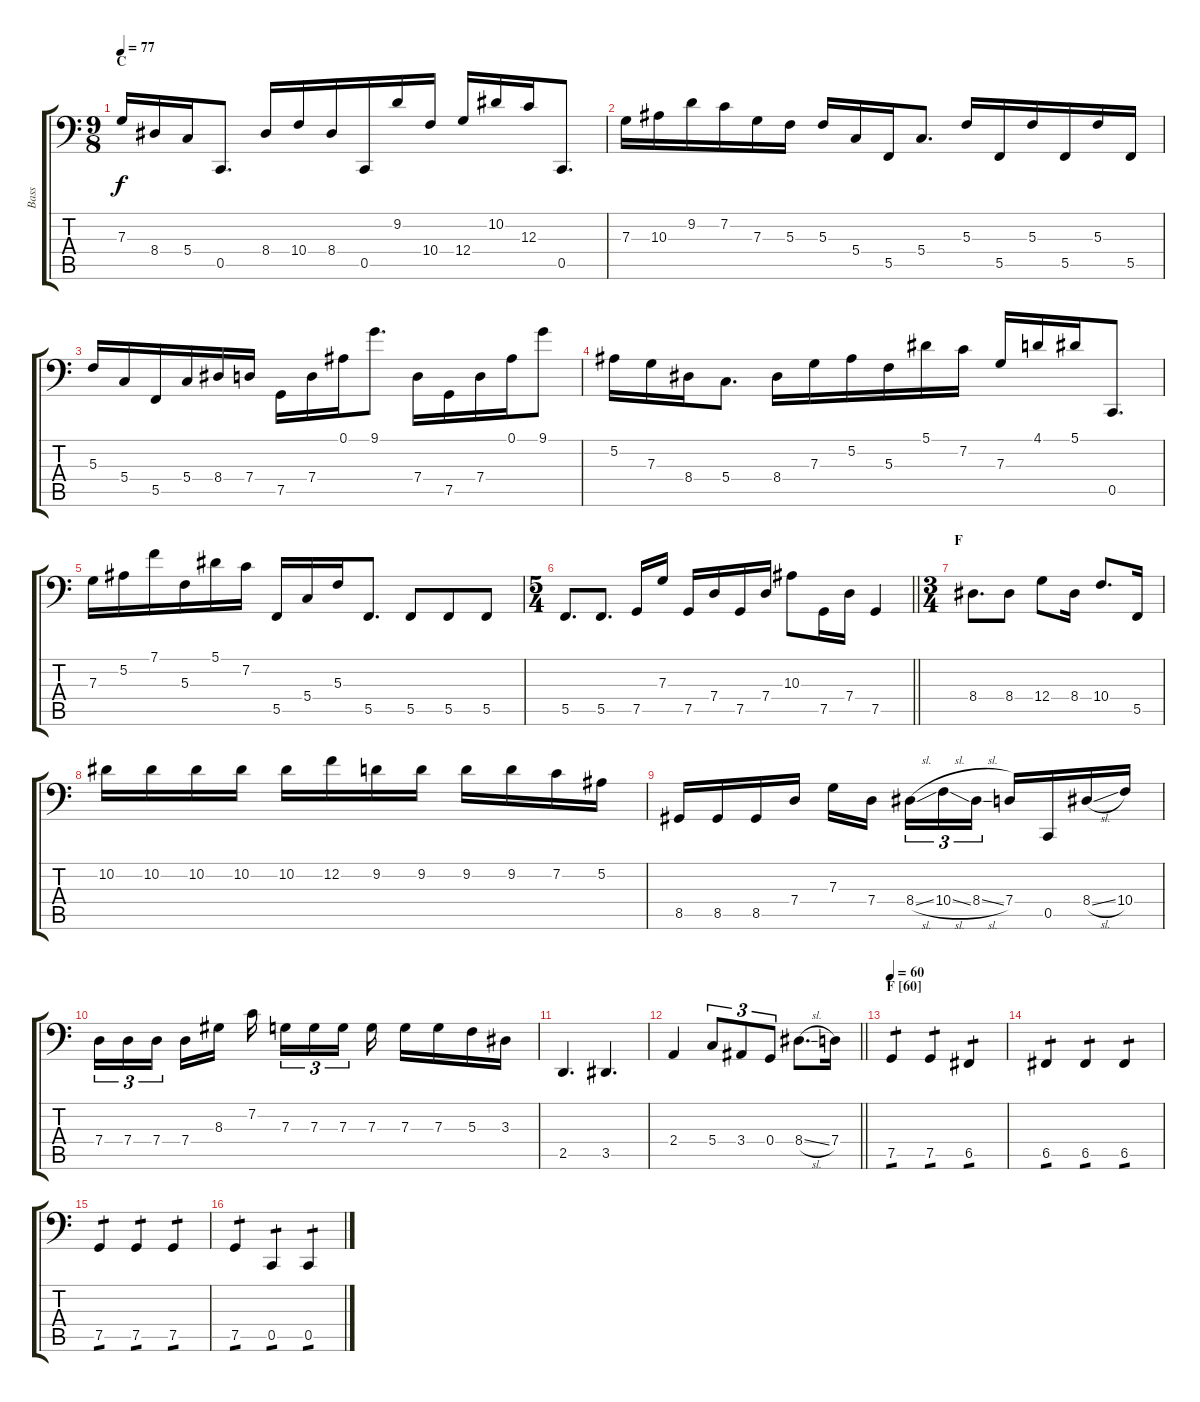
\track ("Bass" "Bass") {instrument electricbasspick}
\staff {score tabs}
\tuning (Bb2 F2 C2 G1 C1 A0) {hide}
\ts (9 8)
\section ("" "C")
\tempo 77
\clef f4
\ks c
7.3.16{dy f instrument electricbassfinger} 8.4.16 5.4.16 0.5.8{d} 8.4.16 10.4.16 8.4.16 0.5.16 9.2.16 10.4.16 12.4.16 10.2.16 12.3.16 0.5.8{d} |
7.3.16 10.3.16 9.2.16 7.2.16 7.3.16 5.3.16 5.3.16 5.4.16 5.5.16 5.4.8{d} 5.3.16 5.5.16 5.3.16 5.5.16 5.3.16 5.5.16 |
5.3.16 5.4.16 5.5.16 5.4.16 8.4.16 7.4.16 7.5.16 7.4.16 0.1.16 9.1.8{d} 7.4.16 7.5.16 7.4.16 0.1.16 9.1.8 |
5.2.16 7.3.16 8.4.16 5.4.8{d} 8.4.16 7.3.16 5.2.16 5.3.16 5.1.16 7.2.16 7.3.16 4.1.16 5.1.16 0.5.8{d} |
7.3.16 5.2.16 7.1.16 5.3.16 5.1.16 7.2.16 5.5.16 5.4.16 5.3.16 5.5.8{d} 5.5.8 5.5.8 5.5.8 |
\ts (5 4)
\barLineRight lightlight
5.5.8{d} 5.5.8{d} 7.5.16 7.3.16 7.5.16 7.4.16 7.5.16 7.4.16 10.3.8 7.5.16 7.4.16 7.5.4 |
\ts (3 4)
\section ("" "F")
8.4.8{d instrument electricbasspick} 8.4.8 12.4.8 8.4.16 10.4.8{d} 5.5.16 |
10.2.16 10.2.16 10.2.16 10.2.16 10.2.16 12.2.16 9.2.16 9.2.16 9.2.16 9.2.16 7.2.16 5.2.16 |
8.5.16 8.5.16 8.5.16 7.4.16 7.3.16 7.4.16{beam splitsecondary} 8.4{sl}.16{tu (3 2)} 10.4{sl}.16{tu (3 2)} 8.4{sl}.16{tu (3 2)} 7.4.16 0.5.16 8.4{sl}.16 10.4.16 |
7.4.16{tu (3 2)} 7.4.16{tu (3 2)} 7.4.16{tu (3 2) beam splitsecondary} 7.4.16 8.3.16 7.2.16{beam splitsecondary} 7.3.16{tu (3 2)} 7.3.16{tu (3 2)} 7.3.16{tu (3 2) beam splitsecondary} 7.3.16 7.3.16 7.3.16 5.3.16 3.3.16 |
2.5.4{d} 3.5.4{d} |
\barLineRight lightlight
2.4.4 5.4.8{tu (3 2)} 3.4.8{tu (3 2)} 0.4.8{tu (3 2)} 8.4{sl}.8{d} 7.4.16 |
\section ("" "F [60]")
\tempo 60
7.5.4{tp 1} 7.5.4{tp 1} 6.5.4{tp 1} |
6.5.4{tp 1} 6.5.4{tp 1} 6.5.4{tp 1} |
7.5.4{tp 1} 7.5.4{tp 1} 7.5.4{tp 1} |
7.5.4{tp 1} 0.5.4{tp 1} 0.5.4{tp 1}
